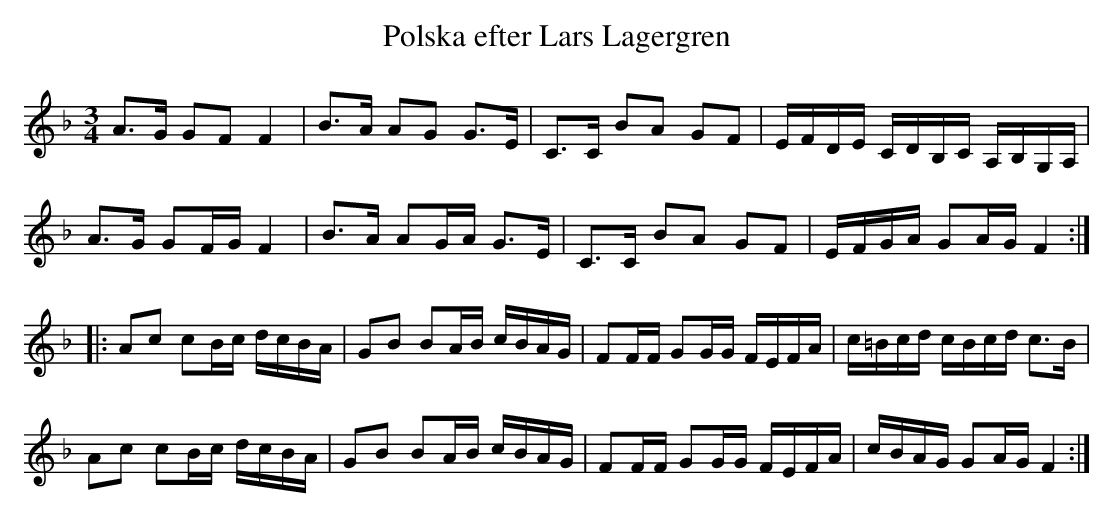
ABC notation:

X:1
T:Polska efter Lars Lagergren
M:3/4
L:1/16
K:F
A3G G2F2 F4|B3A A2G2 G3E|C3C B2A2 G2F2|EFDE CDB,C A,B,G,A,|
A3G G2FG F4|B3A A2GA G3E|C3C B2A2 G2F2|EFGA G2AG F4:|
|:A2c2 c2Bc dcBA|G2B2 B2AB cBAG|F2FF G2GG FEFA|c=Bcd cBcd c3B|
A2c2 c2Bc dcBA|G2B2 B2AB cBAG|F2FF G2GG FEFA|cBAG G2AG F4:|
